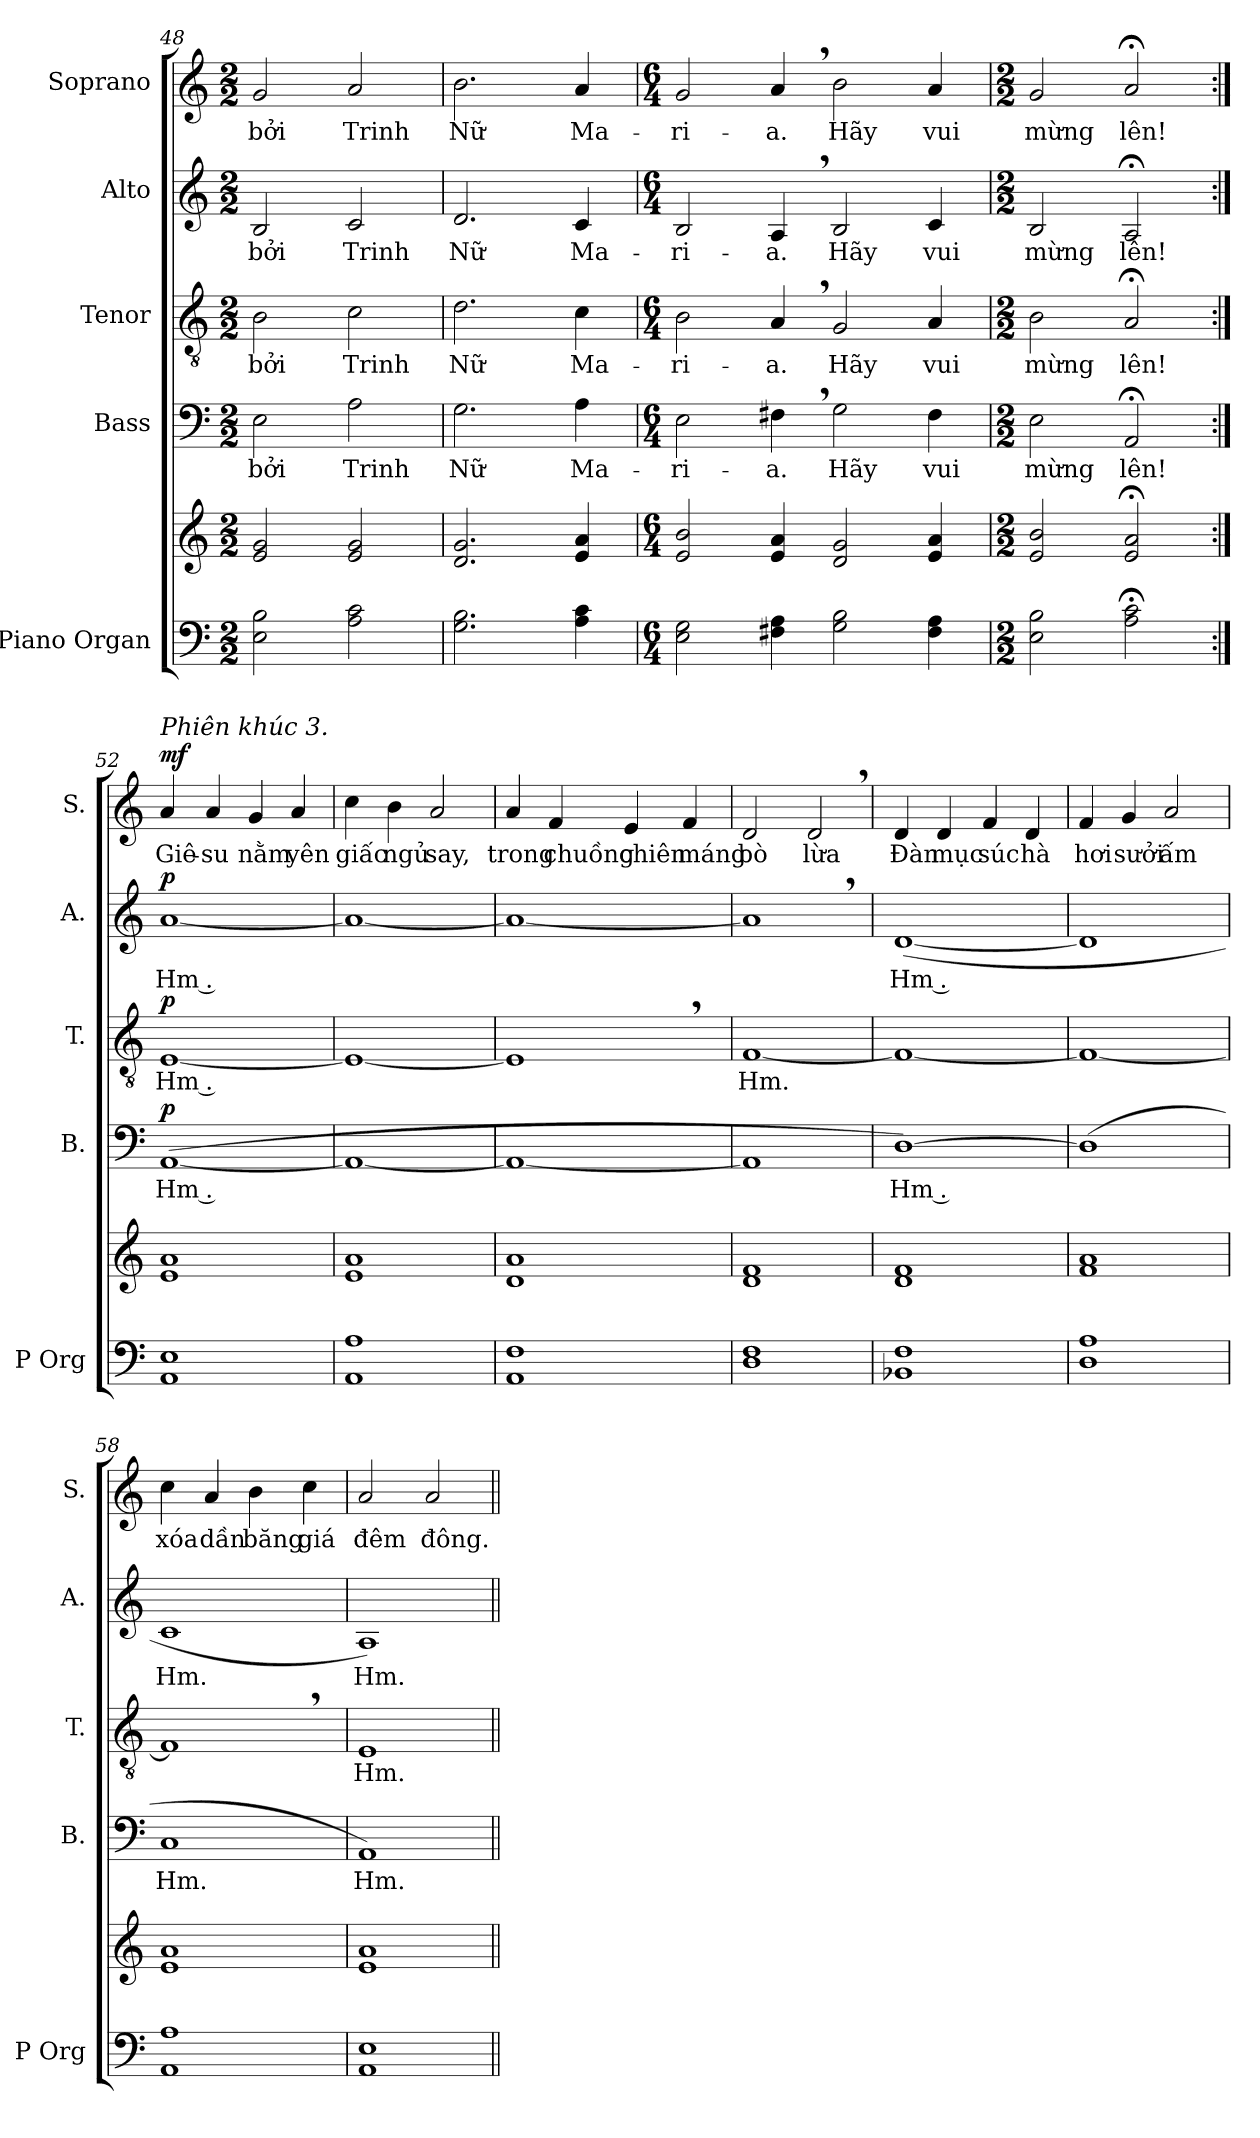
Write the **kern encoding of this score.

**kern	**kern	**kern	**text	**dynam	**kern	**text	**dynam	**kern	**text	**dynam	**kern	**text	**dynam
*part5	*part5	*part4	*part4	*part4	*part3	*part3	*part3	*part2	*part2	*part2	*part1	*part1	*part1
*staff6	*staff5	*staff4	*staff4	*staff4	*staff3	*staff3	*staff3	*staff2	*staff2	*staff2	*staff1	*staff1	*staff1
*I"Piano Organ	*	*I"Bass	*	*	*I"Tenor	*	*	*I"Alto	*	*	*I"Soprano	*	*
*I'P Org	*	*I'B.	*	*	*I'T.	*	*	*I'A.	*	*	*I'S.	*	*
!!LO:LB:g=z
*clefF4	*clefG2	*clefF4	*	*	*clefGv2	*	*	*clefG2	*	*	*clefG2	*	*
*k[]	*k[]	*k[]	*	*	*k[]	*	*	*k[]	*	*	*k[]	*	*
*M2/2	*M2/2	*M2/2	*	*	*M2/2	*	*	*M2/2	*	*	*M2/2	*	*
=48	=48	=48	=48	=48	=48	=48	=48	=48	=48	=48	=48	=48	=48
!	!	!	!LO:LY:b	!	!	!LO:LY:b	!	!	!LO:LY:b	!	!	!LO:LY:b	!
2E\ 2B\	2e/ 2g/	2E\	bởi	.	2B\	bởi	.	2B/	bởi	.	2g/	bởi	.
!	!	!	!LO:LY:b	!	!	!LO:LY:b	!	!	!LO:LY:b	!	!	!LO:LY:b	!
2A\ 2c\	2e/ 2g/	2A\	Trinh	.	2c\	Trinh	.	2c/	Trinh	.	2a/	Trinh	.
=49	=49	=49	=49	=49	=49	=49	=49	=49	=49	=49	=49	=49	=49
!	!	!	!LO:LY:b	!	!	!LO:LY:b	!	!	!LO:LY:b	!	!	!LO:LY:b	!
2.G\ 2.B\	2.d/ 2.g/	2.G\	Nữ	.	2.d\	Nữ	.	2.d/	Nữ	.	2.b\	Nữ	.
!	!	!	!LO:LY:b	!	!	!LO:LY:b	!	!	!LO:LY:b	!	!	!LO:LY:b	!
4A\ 4c\	4e/ 4a/	4A\	Ma-	.	4c\	Ma-	.	4c/	Ma-	.	4a/	Ma-	.
=50	=50	=50	=50	=50	=50	=50	=50	=50	=50	=50	=50	=50	=50
*M6/4	*M6/4	*M6/4	*	*	*M6/4	*	*	*M6/4	*	*	*M6/4	*	*
!	!	!	!LO:LY:b	!	!	!LO:LY:b	!	!	!LO:LY:b	!	!	!LO:LY:b	!
2E\ 2G\	2e/ 2b/	2E\	-ri-	.	2B\	-ri-	.	2B/	-ri-	.	2g/	-ri-	.
!	!	!	!LO:LY:b	!	!	!LO:LY:b	!	!	!LO:LY:b	!	!	!LO:LY:b	!
4F#X\ 4A\	4e/ 4a/	4F#X,\	-a.	.	4A,/	-a.	.	4A,/	-a.	.	4a,/	-a.	.
!	!	!	!LO:LY:b	!	!	!LO:LY:b	!	!	!LO:LY:b	!	!	!LO:LY:b	!
2G\ 2B\	2d/ 2g/	2G\	Hãy	.	2G/	Hãy	.	2B/	Hãy	.	2b\	Hãy	.
!	!	!	!LO:LY:b	!	!	!LO:LY:b	!	!	!LO:LY:b	!	!	!LO:LY:b	!
4F#\ 4A\	4e/ 4a/	4F#\	vui	.	4A/	vui	.	4c/	vui	.	4a/	vui	.
=51	=51	=51	=51	=51	=51	=51	=51	=51	=51	=51	=51	=51	=51
*M2/2	*M2/2	*M2/2	*	*	*M2/2	*	*	*M2/2	*	*	*M2/2	*	*
!	!	!	!LO:LY:b	!	!	!LO:LY:b	!	!	!LO:LY:b	!	!	!LO:LY:b	!
2E\ 2B\	2e/ 2b/	2E\	mừng	.	2B\	mừng	.	2B/	mừng	.	2g/	mừng	.
!	!	!	!LO:LY:b	!	!	!LO:LY:b	!	!	!LO:LY:b	!	!	!LO:LY:b	!
2A\;< 2c\;<	2e/;< 2a/;<	2AA;</	lên!	.	2A;</	lên!	.	2A;</	lên!	.	2a;</	lên!	.
!!LO:PB:g=z
=52:|!	=52:|!	=52:|!	=52:|!	=52:|!	=52:|!	=52:|!	=52:|!	=52:|!	=52:|!	=52:|!	=52:|!	=52:|!	=52:|!
!	!	!	!	!	!	!	!	!	!	!	!LO:TX:a:i:t=Phiên khúc 3.	!	!
!	!	!	!LO:LY:b	!LO:DY:a	!	!LO:LY:b	!LO:DY:a	!	!LO:LY:b	!LO:DY:a	!	!LO:LY:b	!LO:DY:a
1AA 1E	1e 1a	(>[1AA	Hm .	p	[1E	Hm .	p	[1a	Hm .	p	4a/	Giê-	mf
!	!	!	!	!	!	!	!	!	!	!	!	!LO:LY:b	!
.	.	.	.	.	.	.	.	.	.	.	4a/	-su	.
!	!	!	!	!	!	!	!	!	!	!	!	!LO:LY:b	!
.	.	.	.	.	.	.	.	.	.	.	4g/	nằm	.
!	!	!	!	!	!	!	!	!	!	!	!	!LO:LY:b	!
.	.	.	.	.	.	.	.	.	.	.	4a/	yên	.
=53	=53	=53	=53	=53	=53	=53	=53	=53	=53	=53	=53	=53	=53
!	!	!	!	!	!	!	!	!	!	!	!	!LO:LY:b	!
1AA 1A	1e 1a	1AA_	.	.	1E_	.	.	1a_	.	.	4cc\	giấc	.
!	!	!	!	!	!	!	!	!	!	!	!	!LO:LY:b	!
.	.	.	.	.	.	.	.	.	.	.	4b\	ngủ	.
!	!	!	!	!	!	!	!	!	!	!	!	!LO:LY:b	!
.	.	.	.	.	.	.	.	.	.	.	2a/	say,	.
=54	=54	=54	=54	=54	=54	=54	=54	=54	=54	=54	=54	=54	=54
!	!	!	!	!	!	!	!	!	!	!	!	!LO:LY:b	!
1AA 1F	1d 1a	1AA_	.	.	1E,]	.	.	1a_	.	.	4a/	trong	.
!	!	!	!	!	!	!	!	!	!	!	!	!LO:LY:b	!
.	.	.	.	.	.	.	.	.	.	.	4f/	chuồng	.
!	!	!	!	!	!	!	!	!	!	!	!	!LO:LY:b	!
.	.	.	.	.	.	.	.	.	.	.	4e/	chiên	.
!	!	!	!	!	!	!	!	!	!	!	!	!LO:LY:b	!
.	.	.	.	.	.	.	.	.	.	.	4f/	máng	.
=55	=55	=55	=55	=55	=55	=55	=55	=55	=55	=55	=55	=55	=55
!	!	!	!	!	!	!LO:LY:b	!	!	!	!	!	!LO:LY:b	!
1D 1F	1d 1f	1AA]	.	.	[1F	Hm.	.	1a,]	.	.	2d/	bò	.
!	!	!	!	!	!	!	!	!	!	!	!	!LO:LY:b	!
.	.	.	.	.	.	.	.	.	.	.	2d,/	lừa	.
!!LO:LB:g=z
=56	=56	=56	=56	=56	=56	=56	=56	=56	=56	=56	=56	=56	=56
!	!	!	!LO:LY:b	!	!	!	!	!	!LO:LY:b	!	!	!LO:LY:b	!
1BB-X 1F	1d 1f	[1D)	Hm .	.	1F_	.	.	(>[1d	Hm .	.	4d/	Đàn	.
!	!	!	!	!	!	!	!	!	!	!	!	!LO:LY:b	!
.	.	.	.	.	.	.	.	.	.	.	4d/	mục	.
!	!	!	!	!	!	!	!	!	!	!	!	!LO:LY:b	!
.	.	.	.	.	.	.	.	.	.	.	4f/	súc	.
!	!	!	!	!	!	!	!	!	!	!	!	!LO:LY:b	!
.	.	.	.	.	.	.	.	.	.	.	4d/	hà	.
=57	=57	=57	=57	=57	=57	=57	=57	=57	=57	=57	=57	=57	=57
!	!	!	!	!	!	!	!	!	!	!	!	!LO:LY:b	!
1D 1A	1f 1a	(>1D]	.	.	1F_	.	.	1d]	.	.	4f/	hơi	.
!	!	!	!	!	!	!	!	!	!	!	!	!LO:LY:b	!
.	.	.	.	.	.	.	.	.	.	.	4g/	sưởi	.
!	!	!	!	!	!	!	!	!	!	!	!	!LO:LY:b	!
.	.	.	.	.	.	.	.	.	.	.	2a/	ấm	.
=58	=58	=58	=58	=58	=58	=58	=58	=58	=58	=58	=58	=58	=58
!	!	!	!LO:LY:b	!	!	!	!	!	!LO:LY:b	!	!	!LO:LY:b	!
1AA 1A	1e 1a	1C	Hm.	.	1F,]	.	.	1c	Hm.	.	4cc\	xóa	.
!	!	!	!	!	!	!	!	!	!	!	!	!LO:LY:b	!
.	.	.	.	.	.	.	.	.	.	.	4a/	dần	.
!	!	!	!	!	!	!	!	!	!	!	!	!LO:LY:b	!
.	.	.	.	.	.	.	.	.	.	.	4b\	băng	.
!	!	!	!	!	!	!	!	!	!	!	!	!LO:LY:b	!
.	.	.	.	.	.	.	.	.	.	.	4cc\	giá	.
=59	=59	=59	=59	=59	=59	=59	=59	=59	=59	=59	=59	=59	=59
!	!	!	!LO:LY:b	!	!	!LO:LY:b	!	!	!LO:LY:b	!	!	!LO:LY:b	!
1AA 1E	1e 1a	1AA)	Hm.	.	1E	Hm.	.	1A)	Hm.	.	2a/	đêm	.
!	!	!	!	!	!	!	!	!	!	!	!	!LO:LY:b	!
.	.	.	.	.	.	.	.	.	.	.	2a/	đông.	.
=||	=||	=||	=||	=||	=||	=||	=||	=||	=||	=||	=||	=||	=||
*-	*-	*-	*-	*-	*-	*-	*-	*-	*-	*-	*-	*-	*-
